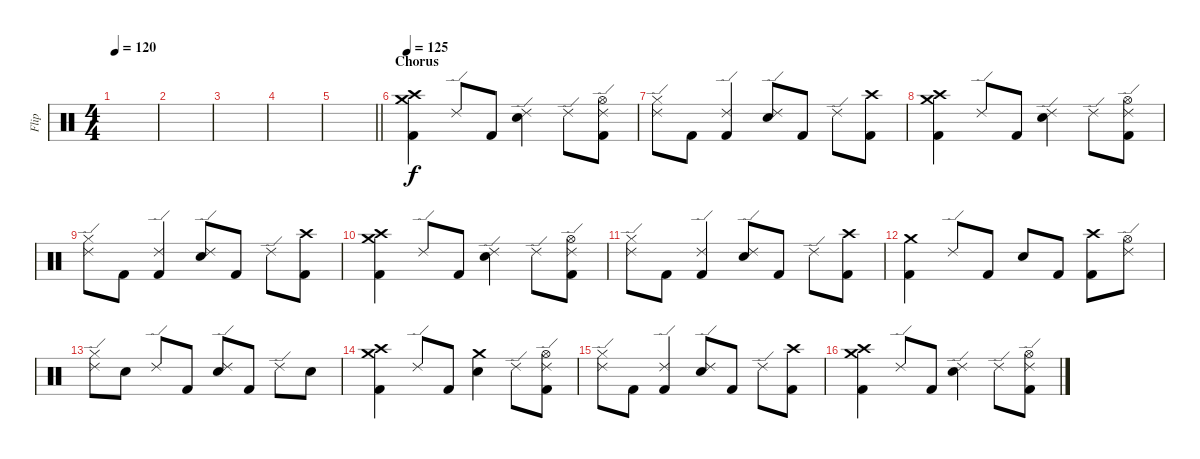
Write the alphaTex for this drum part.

\track ("Flip" "Flip") {instrument percussion}
\staff {score}
\articulation defaults
\ts (4 4)
\tempo 120
\clef neutral
\ks c
|
|
|
|
\barLineRight lightlight
|
\section ("" "Chorus")
\tempo 125
("Crash high (hit)" "Crash medium (hit)" "Kick (hit) 2").4 "Ride (edge) 2".8 "Kick (hit) 2".8 ("Ride (edge) 2" "Electric Snare (hit)").4 "Ride (edge) 2".8 ("Hi-Hat (open)" "Ride (edge) 2" "Kick (hit) 2").8 |
("Hi-Hat (closed)" "Ride (edge) 2").8 "Kick (hit) 2".8 ("Ride (edge) 2" "Kick (hit) 2").4 ("Ride (edge) 2" "Electric Snare (hit)").8 "Kick (hit) 2".8 "Ride (edge) 2".8 ("Crash high (hit)" "Kick (hit) 2").8 |
("Crash high (hit)" "Crash medium (hit)" "Kick (hit) 2").4 "Ride (edge) 2".8 "Kick (hit) 2".8 ("Ride (edge) 2" "Electric Snare (hit)").4 "Ride (edge) 2".8 ("Hi-Hat (open)" "Ride (edge) 2" "Kick (hit) 2").8 |
("Hi-Hat (closed)" "Ride (edge) 2").8 "Kick (hit) 2".8 ("Ride (edge) 2" "Kick (hit) 2").4 ("Ride (edge) 2" "Electric Snare (hit)").8 "Kick (hit) 2".8 "Ride (edge) 2".8 ("Crash high (hit)" "Kick (hit) 2").8 |
("Crash high (hit)" "Crash medium (hit)" "Kick (hit) 2").4 "Ride (edge) 2".8 "Kick (hit) 2".8 ("Ride (edge) 2" "Electric Snare (hit)").4 "Ride (edge) 2".8 ("Hi-Hat (open)" "Ride (edge) 2" "Kick (hit) 2").8 |
("Hi-Hat (closed)" "Ride (edge) 2").8 "Kick (hit) 2".8 ("Ride (edge) 2" "Kick (hit) 2").4 ("Ride (edge) 2" "Electric Snare (hit)").8 "Kick (hit) 2".8 "Ride (edge) 2".8 ("Crash high (hit)" "Kick (hit) 2").8 |
("Crash medium (hit)" "Kick (hit) 2").4 "Ride (edge) 2".8 "Kick (hit) 2".8 "Electric Snare (hit)".8 "Kick (hit) 2".8 ("Crash high (hit)" "Kick (hit) 2").8 ("Hi-Hat (open)" "Ride (edge) 2").8 |
("Hi-Hat (closed)" "Ride (edge) 2").8 "Electric Snare (hit)".8 "Ride (edge) 2".8 "Kick (hit) 2".8 ("Ride (edge) 2" "Electric Snare (hit)").8 "Kick (hit) 2".8 "Ride (edge) 2".8 "Electric Snare (hit)".8 |
("Crash high (hit)" "Crash medium (hit)" "Kick (hit) 2").4 "Ride (edge) 2".8 "Kick (hit) 2".8 ("Crash medium (hit)" "Electric Snare (hit)").4 "Ride (edge) 2".8 ("Hi-Hat (open)" "Ride (edge) 2" "Kick (hit) 2").8 |
("Hi-Hat (closed)" "Ride (edge) 2").8 "Kick (hit) 2".8 ("Ride (edge) 2" "Kick (hit) 2").4 ("Ride (edge) 2" "Electric Snare (hit)").8 "Kick (hit) 2".8 "Ride (edge) 2".8 ("Crash high (hit)" "Kick (hit) 2").8 |
("Crash high (hit)" "Crash medium (hit)" "Kick (hit) 2").4 "Ride (edge) 2".8 "Kick (hit) 2".8 ("Ride (edge) 2" "Electric Snare (hit)").4 "Ride (edge) 2".8 ("Hi-Hat (open)" "Ride (edge) 2" "Kick (hit) 2").8
